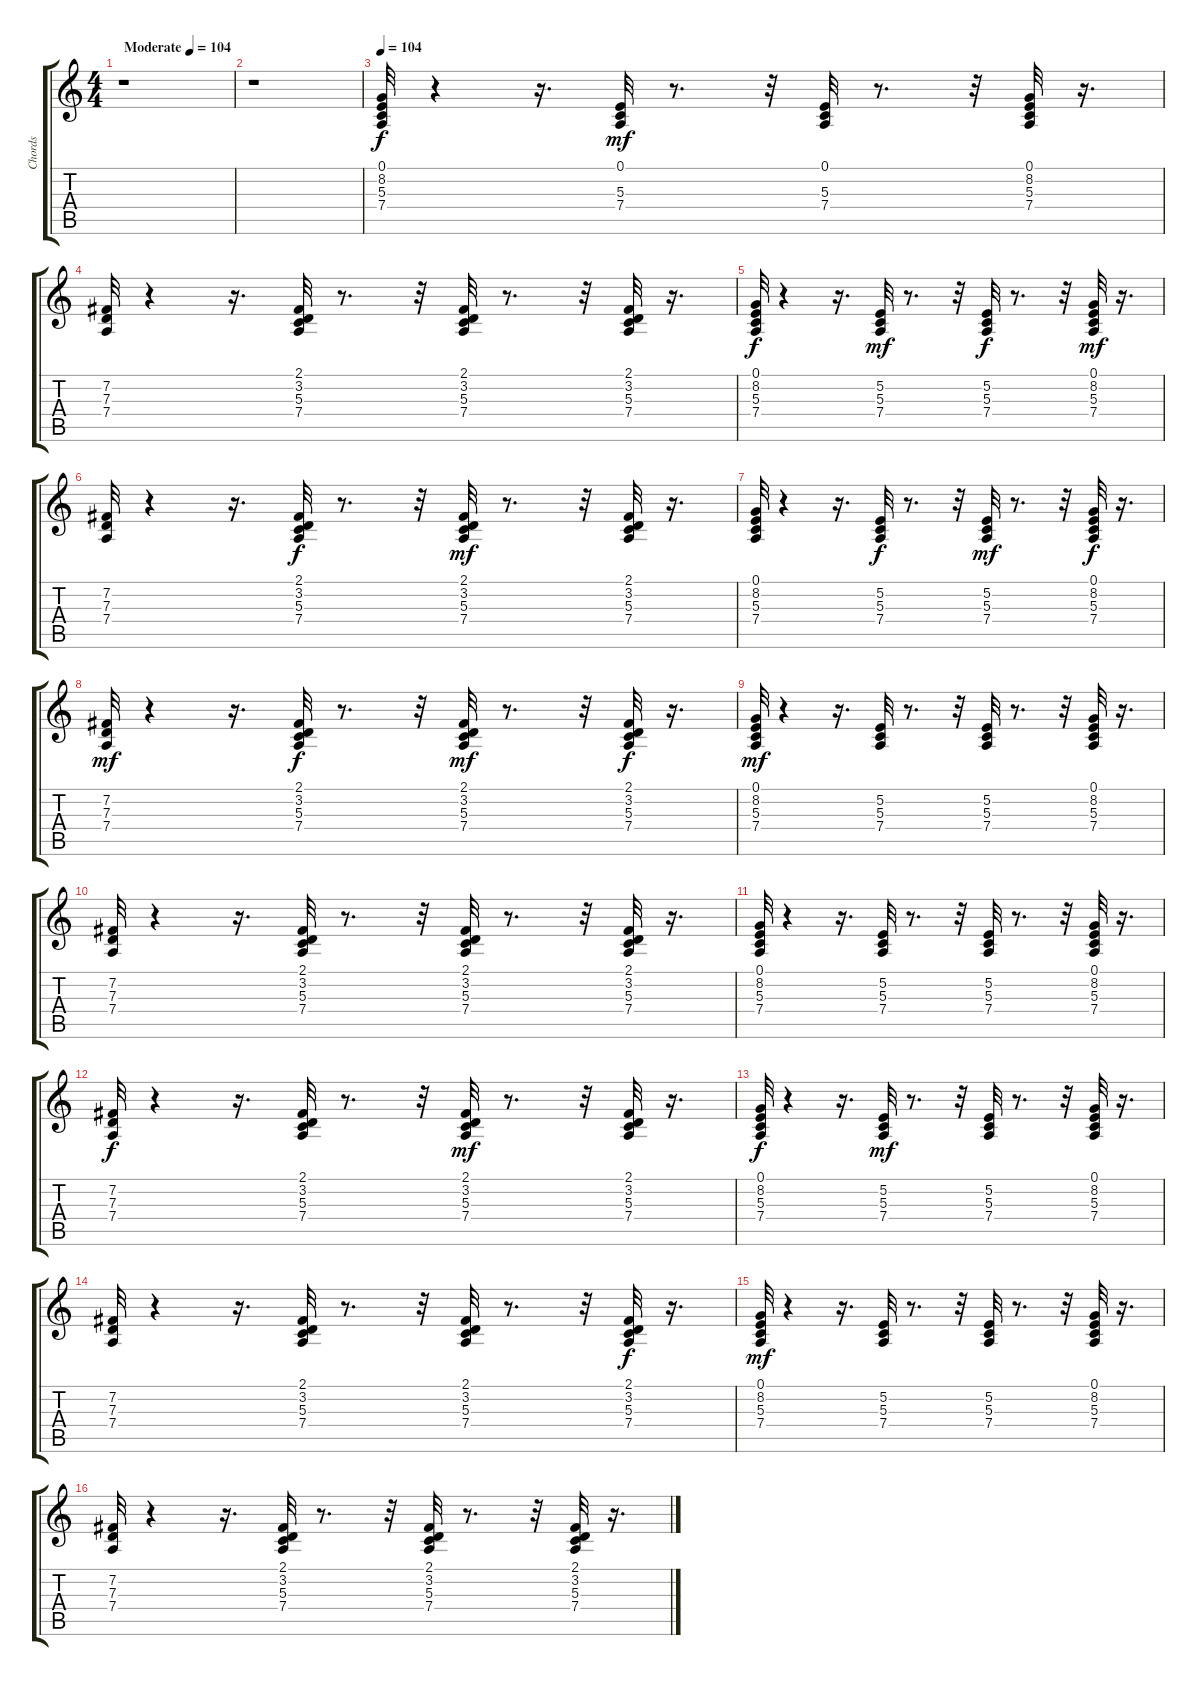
\track ("Chords" "Chords") {instrument acousticgrandpiano}
\staff {score tabs}
\tuning (E4 B3 G3 D3 A2 E2) {hide}
\ts (4 4)
\tempo (104 "Moderate")
\clef g2
\ks c
r.1{dy f instrument acousticgrandpiano} |
r.1 |
\tempo 104
(0.1 8.2 5.3 7.4).32 r.4 r.16{d} (0.1 5.3 7.4).32{dy mf} r.8{d} r.32 (0.1 5.3 7.4).32 r.8{d} r.32 (0.1 8.2 5.3 7.4).32 r.16{d} |
(7.2 7.3 7.4).32 r.4 r.16{d} (2.1 3.2 5.3 7.4).32 r.8{d} r.32 (2.1 3.2 5.3 7.4).32 r.8{d} r.32 (2.1 3.2 5.3 7.4).32 r.16{d} |
(0.1 8.2 5.3 7.4).32{dy f} r.4 r.16{d} (5.2 5.3 7.4).32{dy mf} r.8{d} r.32 (5.2 5.3 7.4).32{dy f} r.8{d} r.32 (0.1 8.2 5.3 7.4).32{dy mf} r.16{d} |
(7.2 7.3 7.4).32 r.4 r.16{d} (2.1 3.2 5.3 7.4).32{dy f} r.8{d} r.32 (2.1 3.2 5.3 7.4).32{dy mf} r.8{d} r.32 (2.1 3.2 5.3 7.4).32 r.16{d} |
(0.1 8.2 5.3 7.4).32 r.4 r.16{d} (5.2 5.3 7.4).32{dy f} r.8{d} r.32 (5.2 5.3 7.4).32{dy mf} r.8{d} r.32 (0.1 8.2 5.3 7.4).32{dy f} r.16{d} |
(7.2 7.3 7.4).32{dy mf} r.4 r.16{d} (2.1 3.2 5.3 7.4).32{dy f} r.8{d} r.32 (2.1 3.2 5.3 7.4).32{dy mf} r.8{d} r.32 (2.1 3.2 5.3 7.4).32{dy f} r.16{d} |
(0.1 8.2 5.3 7.4).32{dy mf} r.4 r.16{d} (5.2 5.3 7.4).32 r.8{d} r.32 (5.2 5.3 7.4).32 r.8{d} r.32 (0.1 8.2 5.3 7.4).32 r.16{d} |
(7.2 7.3 7.4).32 r.4 r.16{d} (2.1 3.2 5.3 7.4).32 r.8{d} r.32 (2.1 3.2 5.3 7.4).32 r.8{d} r.32 (2.1 3.2 5.3 7.4).32 r.16{d} |
(0.1 8.2 5.3 7.4).32 r.4 r.16{d} (5.2 5.3 7.4).32 r.8{d} r.32 (5.2 5.3 7.4).32 r.8{d} r.32 (0.1 8.2 5.3 7.4).32 r.16{d} |
(7.2 7.3 7.4).32{dy f} r.4 r.16{d} (2.1 3.2 5.3 7.4).32 r.8{d} r.32 (2.1 3.2 5.3 7.4).32{dy mf} r.8{d} r.32 (2.1 3.2 5.3 7.4).32 r.16{d} |
(0.1 8.2 5.3 7.4).32{dy f} r.4 r.16{d} (5.2 5.3 7.4).32{dy mf} r.8{d} r.32 (5.2 5.3 7.4).32 r.8{d} r.32 (0.1 8.2 5.3 7.4).32 r.16{d} |
(7.2 7.3 7.4).32 r.4 r.16{d} (2.1 3.2 5.3 7.4).32 r.8{d} r.32 (2.1 3.2 5.3 7.4).32 r.8{d} r.32 (2.1 3.2 5.3 7.4).32{dy f} r.16{d} |
(0.1 8.2 5.3 7.4).32{dy mf} r.4 r.16{d} (5.2 5.3 7.4).32 r.8{d} r.32 (5.2 5.3 7.4).32 r.8{d} r.32 (0.1 8.2 5.3 7.4).32 r.16{d} |
(7.2 7.3 7.4).32 r.4 r.16{d} (2.1 3.2 5.3 7.4).32 r.8{d} r.32 (2.1 3.2 5.3 7.4).32 r.8{d} r.32 (2.1 3.2 5.3 7.4).32 r.16{d}
